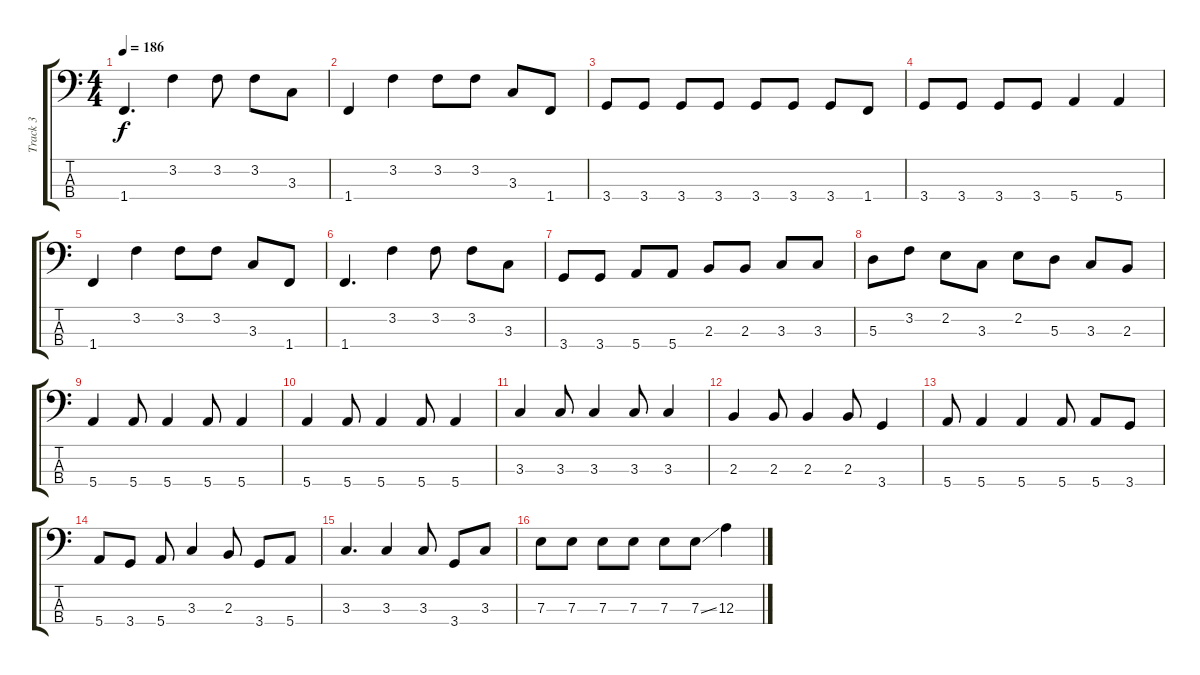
\track ("Track 3" "Track 3") {instrument electricbasspick}
\staff {score tabs}
\tuning (G2 D2 A1 E1) {hide}
\ts (4 4)
\tempo 186
\clef f4
\ks c
1.4.4{d dy f} 3.2.4 3.2.8 3.2.8 3.3.8 |
1.4.4 3.2.4 3.2.8 3.2.8 3.3.8 1.4.8 |
3.4.8 3.4.8 3.4.8 3.4.8 3.4.8 3.4.8 3.4.8 1.4.8 |
3.4.8 3.4.8 3.4.8 3.4.8 5.4.4 5.4.4 |
1.4.4 3.2.4 3.2.8 3.2.8 3.3.8 1.4.8 |
1.4.4{d} 3.2.4 3.2.8 3.2.8 3.3.8 |
3.4.8 3.4.8 5.4.8 5.4.8 2.3.8 2.3.8 3.3.8 3.3.8 |
5.3.8 3.2.8 2.2.8 3.3.8 2.2.8 5.3.8 3.3.8 2.3.8 |
5.4.4 5.4.8 5.4.4 5.4.8 5.4.4 |
5.4.4 5.4.8 5.4.4 5.4.8 5.4.4 |
3.3.4 3.3.8 3.3.4 3.3.8 3.3.4 |
2.3.4 2.3.8 2.3.4 2.3.8 3.4.4 |
5.4.8 5.4.4 5.4.4 5.4.8 5.4.8 3.4.8 |
5.4.8 3.4.8 5.4.8 3.3.4 2.3.8 3.4.8 5.4.8 |
3.3.4{d} 3.3.4 3.3.8 3.4.8 3.3.8 |
7.3.8 7.3.8 7.3.8 7.3.8 7.3.8 7.3{ss}.8 12.3.4
